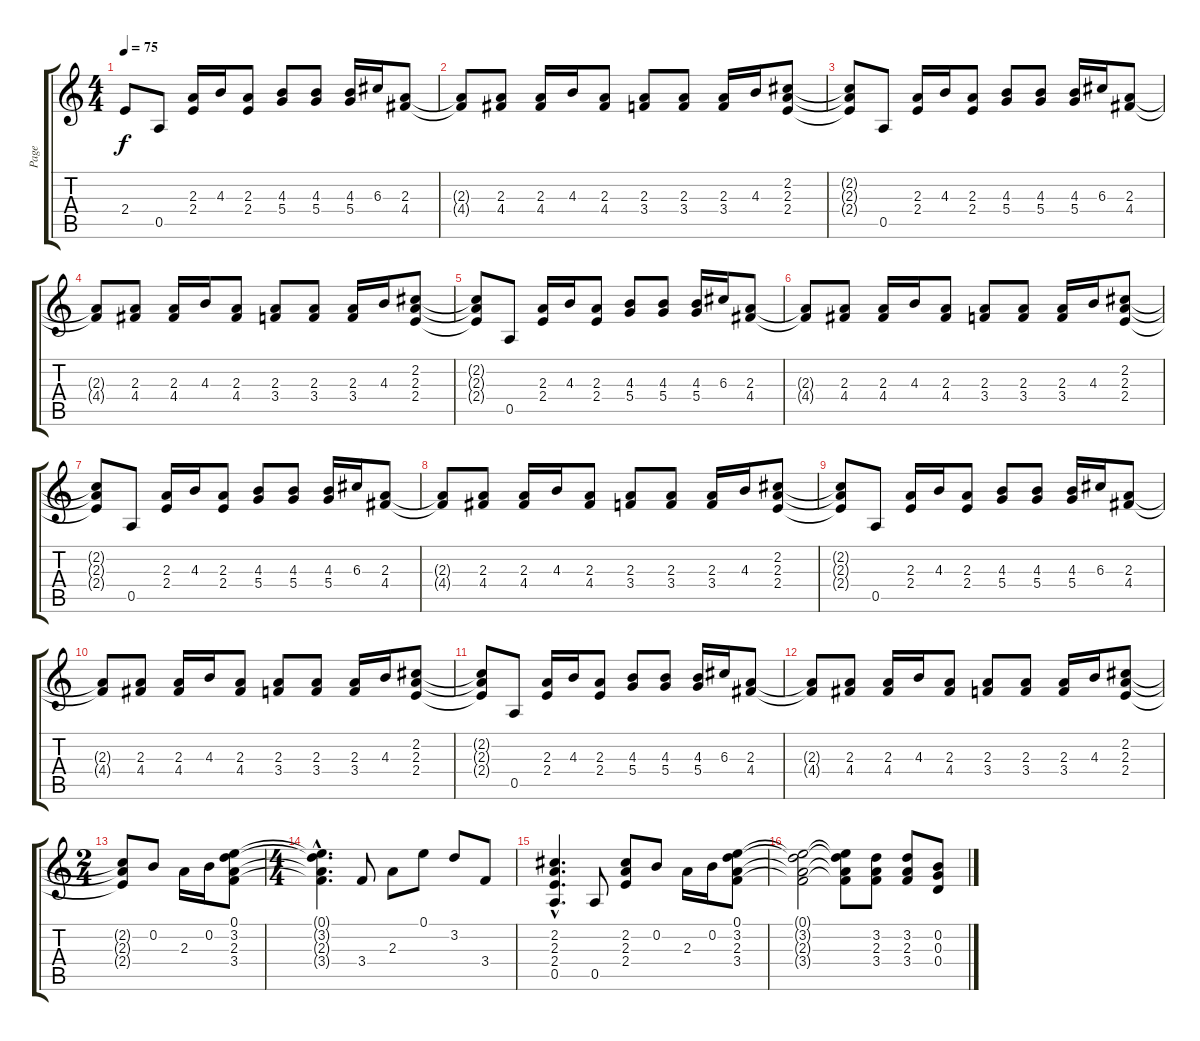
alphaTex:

\track ("Page" "Page") {instrument electricguitarjazz}
\staff {score tabs}
\tuning (E4 B3 G3 D3 A2 D2) {hide}
\ts (4 4)
\tempo 75
\clef g2
\ks c
2.4.8{dy f} 0.5.8 (2.3 2.4).16 4.3.16 (2.3 2.4).8 (4.3 5.4).8 (4.3 5.4).8 (4.3 5.4).16 6.3.16 (2.3 4.4).8 |
(2.3{t} 4.4{t}).8 (2.3 4.4).8 (2.3 4.4).16 4.3.16 (2.3 4.4).8 (2.3 3.4).8 (2.3 3.4).8 (2.3 3.4).16 4.3.16 (2.2 2.3 2.4).8 |
(2.2{t} 2.3{t} 2.4{t}).8 0.5.8 (2.3 2.4).16 4.3.16 (2.3 2.4).8 (4.3 5.4).8 (4.3 5.4).8 (4.3 5.4).16 6.3.16 (2.3 4.4).8 |
(2.3{t} 4.4{t}).8 (2.3 4.4).8 (2.3 4.4).16 4.3.16 (2.3 4.4).8 (2.3 3.4).8 (2.3 3.4).8 (2.3 3.4).16 4.3.16 (2.2 2.3 2.4).8 |
(2.2{t} 2.3{t} 2.4{t}).8 0.5.8 (2.3 2.4).16 4.3.16 (2.3 2.4).8 (4.3 5.4).8 (4.3 5.4).8 (4.3 5.4).16 6.3.16 (2.3 4.4).8 |
(2.3{t} 4.4{t}).8 (2.3 4.4).8 (2.3 4.4).16 4.3.16 (2.3 4.4).8 (2.3 3.4).8 (2.3 3.4).8 (2.3 3.4).16 4.3.16 (2.2 2.3 2.4).8 |
(2.2{t} 2.3{t} 2.4{t}).8 0.5.8 (2.3 2.4).16 4.3.16 (2.3 2.4).8 (4.3 5.4).8 (4.3 5.4).8 (4.3 5.4).16 6.3.16 (2.3 4.4).8 |
(2.3{t} 4.4{t}).8 (2.3 4.4).8 (2.3 4.4).16 4.3.16 (2.3 4.4).8 (2.3 3.4).8 (2.3 3.4).8 (2.3 3.4).16 4.3.16 (2.2 2.3 2.4).8 |
(2.2{t} 2.3{t} 2.4{t}).8 0.5.8 (2.3 2.4).16 4.3.16 (2.3 2.4).8 (4.3 5.4).8 (4.3 5.4).8 (4.3 5.4).16 6.3.16 (2.3 4.4).8 |
(2.3{t} 4.4{t}).8 (2.3 4.4).8 (2.3 4.4).16 4.3.16 (2.3 4.4).8 (2.3 3.4).8 (2.3 3.4).8 (2.3 3.4).16 4.3.16 (2.2 2.3 2.4).8 |
(2.2{t} 2.3{t} 2.4{t}).8 0.5.8 (2.3 2.4).16 4.3.16 (2.3 2.4).8 (4.3 5.4).8 (4.3 5.4).8 (4.3 5.4).16 6.3.16 (2.3 4.4).8 |
(2.3{t} 4.4{t}).8 (2.3 4.4).8 (2.3 4.4).16 4.3.16 (2.3 4.4).8 (2.3 3.4).8 (2.3 3.4).8 (2.3 3.4).16 4.3.16 (2.2 2.3 2.4).8 |
\ts (2 4)
(2.2{t} 2.3{t} 2.4{t}).8 0.2.8 2.3.16 0.2.16 (0.1 3.2 2.3 3.4).8 |
\ts (4 4)
(0.1{hac t} 3.2{hac t} 2.3{hac t} 3.4{hac t}).4{d} 3.4.8 2.3.8 0.1.8 3.2.8 3.4.8 |
(2.2{hac} 2.3{hac} 2.4{hac} 0.5{hac}).4{d} 0.5.8 (2.2 2.3 2.4).8 0.2.8 2.3.16 0.2.16 (0.1 3.2 2.3 3.4).8 |
(0.1{t} 3.2{t} 2.3{t} 3.4{t}).2 (0.1{t} 3.2{t} 2.3{t} 3.4{t}).8 (3.2 2.3 3.4).8 (3.2 2.3 3.4).8 (0.2 0.3 0.4).8
